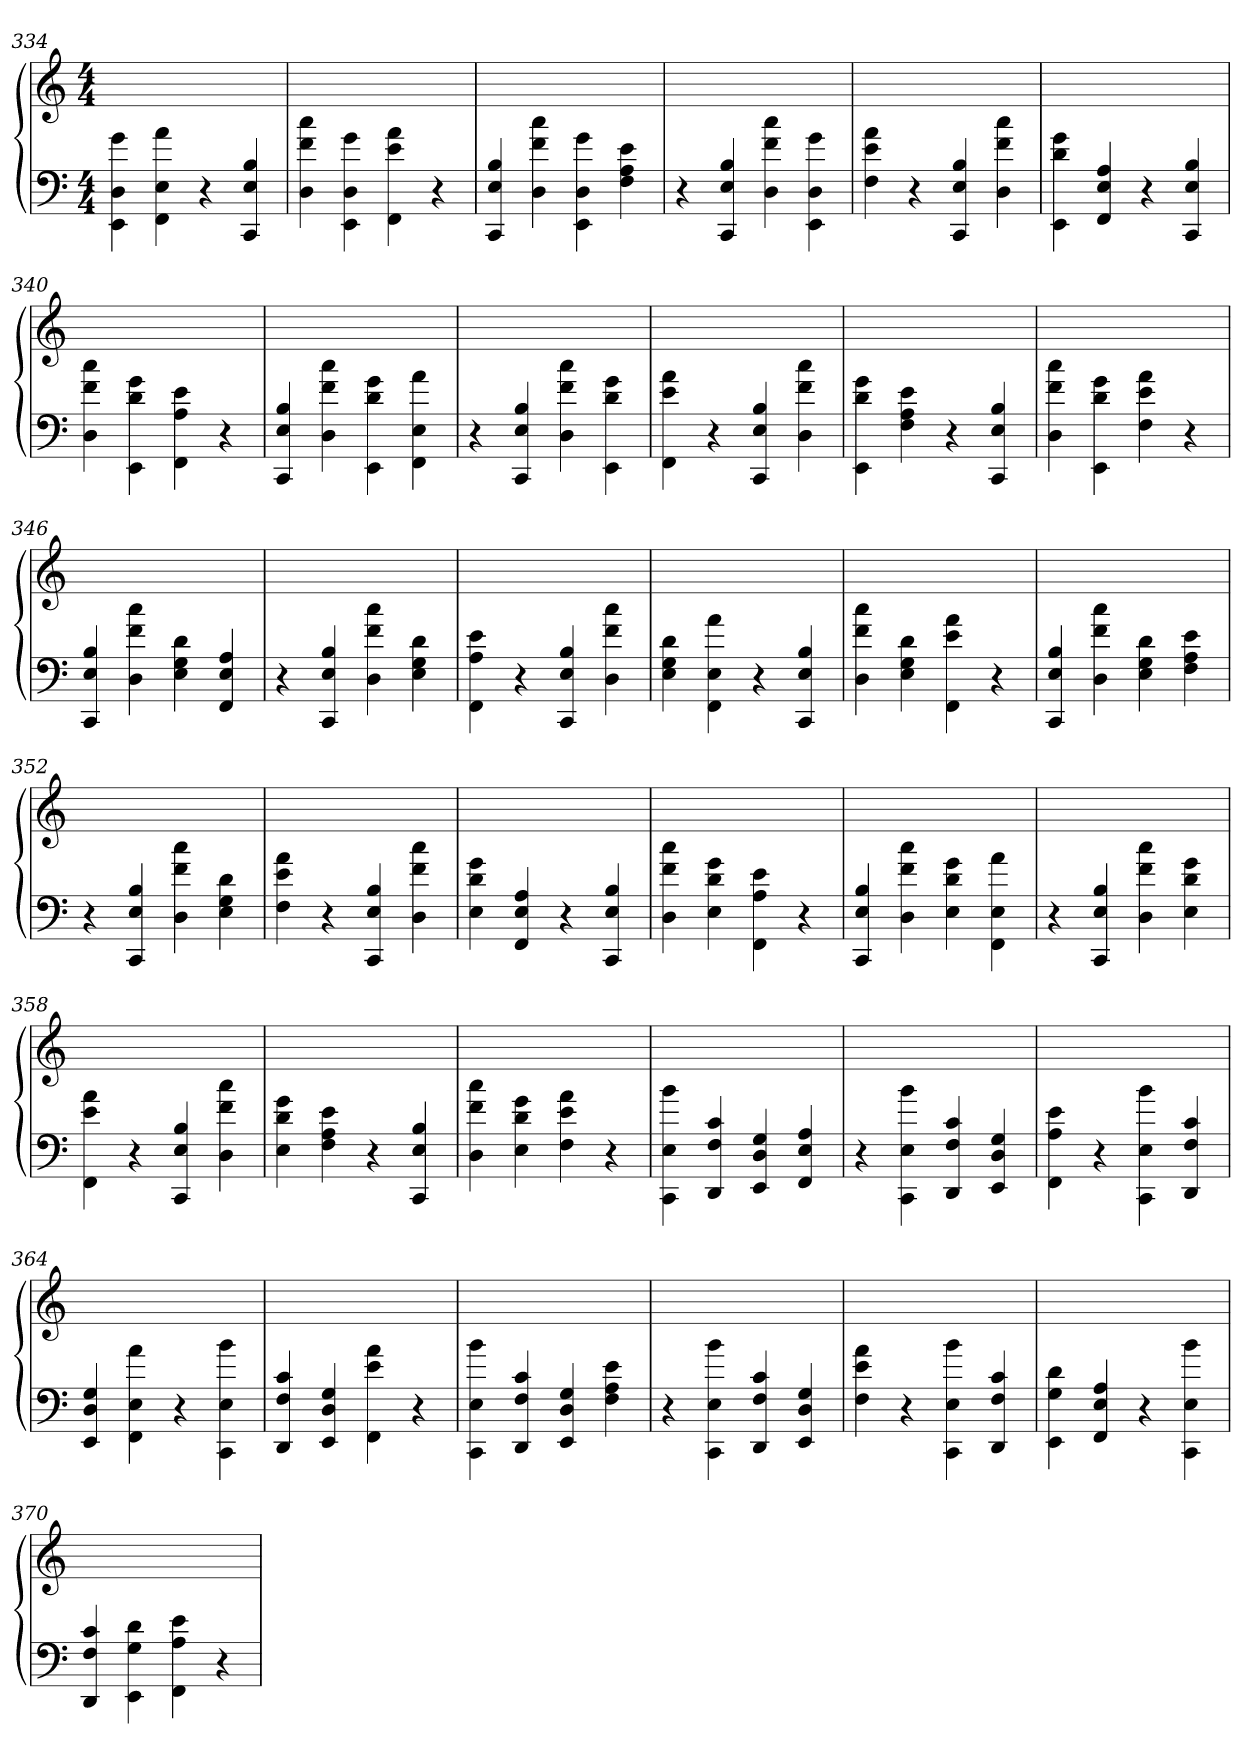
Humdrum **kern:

**kern	**kern
*part2	*part1
*staff2	*staff1
*clefF4	*clefG2
*k[]	*k[]
*C:	*C:
*M4/4	*M4/4
=334	=334
4EE 4D 4g	1ryy
4FF 4E 4a	.
4r	.
4CC 4E 4B	.
=335	=335
4D 4f 4cc	1ryy
4EE 4D 4g	.
4FF 4e 4a	.
4r	.
=336	=336
4CC 4E 4B	1ryy
4D 4f 4cc	.
4EE 4D 4g	.
4F 4A 4e	.
=337	=337
4r	1ryy
4CC 4E 4B	.
4D 4f 4cc	.
4EE 4D 4g	.
=338	=338
4F 4e 4a	1ryy
4r	.
4CC 4E 4B	.
4D 4f 4cc	.
=339	=339
4EE 4d 4g	1ryy
4FF 4E 4A	.
4r	.
4CC 4E 4B	.
=340	=340
4D 4f 4cc	1ryy
4EE 4d 4g	.
4FF 4A 4e	.
4r	.
=341	=341
4CC 4E 4B	1ryy
4D 4f 4cc	.
4EE 4d 4g	.
4FF 4E 4a	.
=342	=342
4r	1ryy
4CC 4E 4B	.
4D 4f 4cc	.
4EE 4d 4g	.
=343	=343
4FF 4e 4a	1ryy
4r	.
4CC 4E 4B	.
4D 4f 4cc	.
=344	=344
4EE 4d 4g	1ryy
4F 4A 4e	.
4r	.
4CC 4E 4B	.
=345	=345
4D 4f 4cc	1ryy
4EE 4d 4g	.
4F 4e 4a	.
4r	.
=346	=346
4CC 4E 4B	1ryy
4D 4f 4cc	.
4E 4G 4d	.
4FF 4E 4A	.
=347	=347
4r	1ryy
4CC 4E 4B	.
4D 4f 4cc	.
4E 4G 4d	.
=348	=348
4FF 4A 4e	1ryy
4r	.
4CC 4E 4B	.
4D 4f 4cc	.
=349	=349
4E 4G 4d	1ryy
4FF 4E 4a	.
4r	.
4CC 4E 4B	.
=350	=350
4D 4f 4cc	1ryy
4E 4G 4d	.
4FF 4e 4a	.
4r	.
=351	=351
4CC 4E 4B	1ryy
4D 4f 4cc	.
4E 4G 4d	.
4F 4A 4e	.
=352	=352
4r	1ryy
4CC 4E 4B	.
4D 4f 4cc	.
4E 4G 4d	.
=353	=353
4F 4e 4a	1ryy
4r	.
4CC 4E 4B	.
4D 4f 4cc	.
=354	=354
4E 4d 4g	1ryy
4FF 4E 4A	.
4r	.
4CC 4E 4B	.
=355	=355
4D 4f 4cc	1ryy
4E 4d 4g	.
4FF 4A 4e	.
4r	.
=356	=356
4CC 4E 4B	1ryy
4D 4f 4cc	.
4E 4d 4g	.
4FF 4E 4a	.
=357	=357
4r	1ryy
4CC 4E 4B	.
4D 4f 4cc	.
4E 4d 4g	.
=358	=358
4FF 4e 4a	1ryy
4r	.
4CC 4E 4B	.
4D 4f 4cc	.
=359	=359
4E 4d 4g	1ryy
4F 4A 4e	.
4r	.
4CC 4E 4B	.
=360	=360
4D 4f 4cc	1ryy
4E 4d 4g	.
4F 4e 4a	.
4r	.
=361	=361
4CC 4E 4b	1ryy
4DD 4F 4c	.
4EE 4D 4G	.
4FF 4E 4A	.
=362	=362
4r	1ryy
4CC 4E 4b	.
4DD 4F 4c	.
4EE 4D 4G	.
=363	=363
4FF 4A 4e	1ryy
4r	.
4CC 4E 4b	.
4DD 4F 4c	.
=364	=364
4EE 4D 4G	1ryy
4FF 4E 4a	.
4r	.
4CC 4E 4b	.
=365	=365
4DD 4F 4c	1ryy
4EE 4D 4G	.
4FF 4e 4a	.
4r	.
=366	=366
4CC 4E 4b	1ryy
4DD 4F 4c	.
4EE 4D 4G	.
4F 4A 4e	.
=367	=367
4r	1ryy
4CC 4E 4b	.
4DD 4F 4c	.
4EE 4D 4G	.
=368	=368
4F 4e 4a	1ryy
4r	.
4CC 4E 4b	.
4DD 4F 4c	.
=369	=369
4EE 4G 4d	1ryy
4FF 4E 4A	.
4r	.
4CC 4E 4b	.
=370	=370
4DD 4F 4c	1ryy
4EE 4G 4d	.
4FF 4A 4e	.
4r	.
=	=
*-	*-
